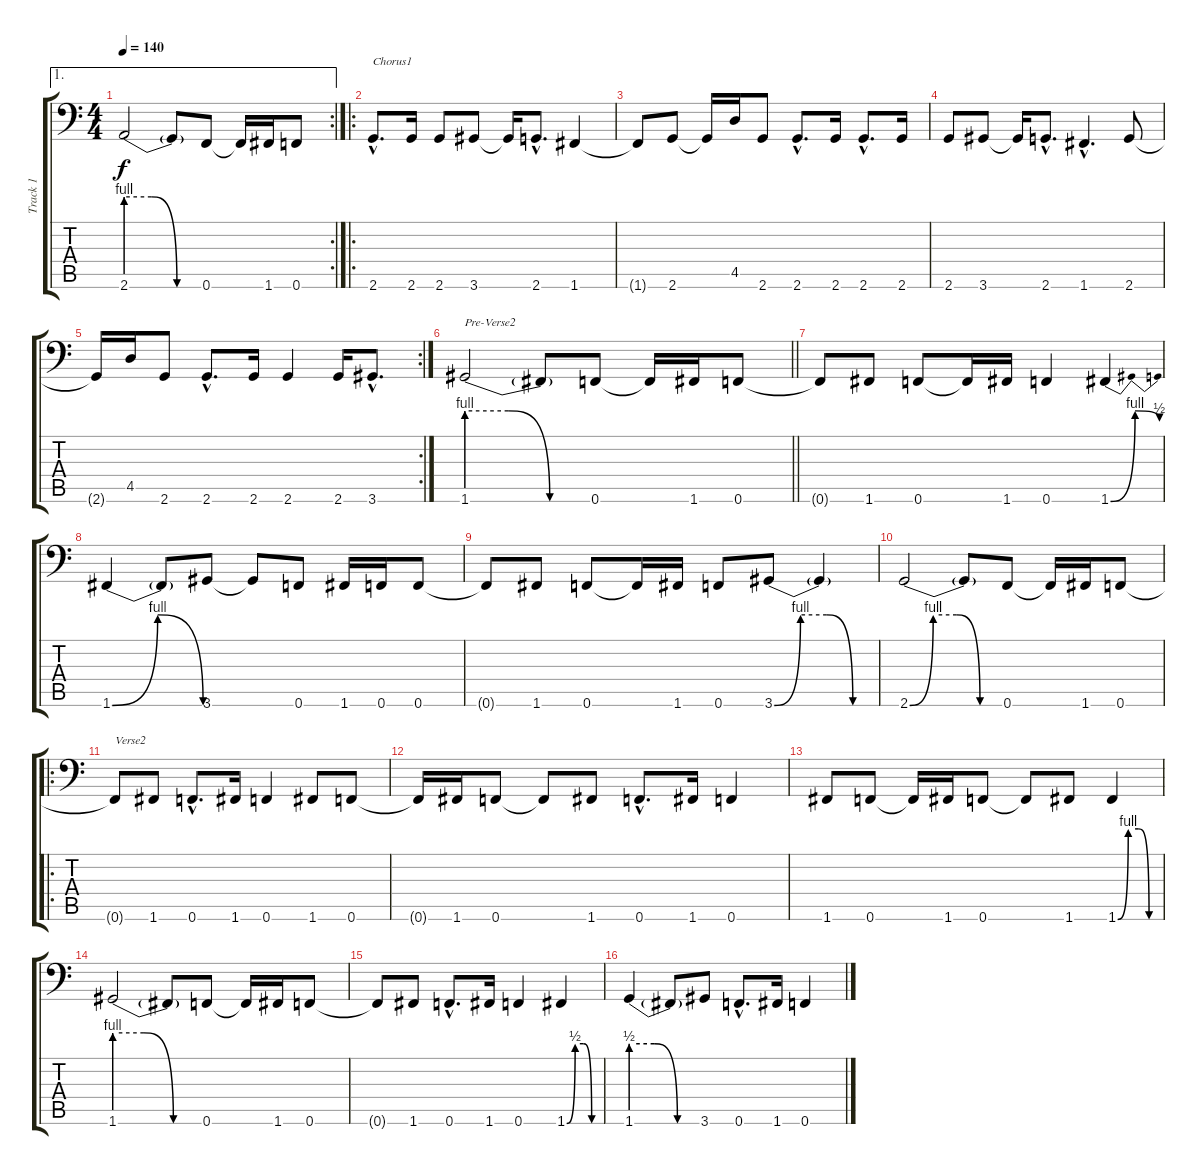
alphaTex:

\track ("Track 1" "Track 1") {instrument acousticguitarnylon}
\staff {score tabs}
\tuning (F3 C3 Ab2 Eb2 Bb1 F1) {hide}
\ae 1
\rc 2
\ts (4 4)
\tempo 140
\clef f4
\ks c
2.6{be (custom 0 4 20 4 40 0 60 0)}.2{dy f} 2.6{t}.8 0.6.8 0.6{t}.16 1.6.16 0.6.8 |
\ro
2.6{hac}.8{d txt "Chorus1"} 2.6.16 2.6.8 3.6.8 3.6{t}.16 2.6{hac}.8{d} 1.6.4 |
1.6{t}.8 2.6.8 2.6{t}.16 4.5.16 2.6.8 2.6{hac}.8{d} 2.6.16 2.6{hac}.8{d} 2.6.16 |
2.6.8 3.6.8 3.6{t}.16 2.6{hac}.8{d} 1.6{hac}.4{d} 2.6.8 |
\rc 2
2.6{t}.16 4.5.16 2.6.8 2.6{hac}.8{d} 2.6.16 2.6.4 2.6.16 3.6{hac}.8{d} |
\barLineRight lightlight
1.6{be (custom 0 4 20 4 40 0 60 0)}.2{txt "Pre-Verse2"} 1.6{t}.8 0.6.8 0.6{t}.16 1.6.16 0.6.8 |
0.6{t}.8 1.6.8 0.6.8 0.6{t}.16 1.6.16 0.6.4 1.6{be (bendrelease 0 0 30 4 30 4 60 2)}.4 |
1.6{be (bendrelease 0 0 30 4 45 4 60 0)}.4 1.6{t}.8 3.6.8 3.6{t}.8 0.6.8 1.6.16 0.6.16 0.6.8 |
0.6{t}.8 1.6.8 0.6.8 0.6{t}.16 1.6.16 0.6.8 3.6{be (custom 0 0 15 4 30 4 45 0 60 0)}.8 3.6{t}.4 |
2.6{be (custom 0 0 15 4 30 4 45 0 60 0)}.2 2.6{t}.8 0.6.8 0.6{t}.16 1.6.16 0.6.8 |
\ro
0.6{t}.8{txt "Verse2"} 1.6.8 0.6{hac}.8{d} 1.6.16 0.6.4 1.6.8 0.6.8 |
0.6{t}.16 1.6.16 0.6.8 0.6{t}.8 1.6.8 0.6{hac}.8{d} 1.6.16 0.6.4 |
1.6.8 0.6.8 0.6{t}.16 1.6.16 0.6.8 0.6{t}.8 1.6.8 1.6{be (custom 0 0 15 4 30 4 45 0 60 0)}.4 |
1.6{be (custom 0 4 20 4 40 0 60 0)}.2 1.6{t}.8 0.6.8 0.6{t}.16 1.6.16 0.6.8 |
0.6{t}.8 1.6.8 0.6{hac}.8{d} 1.6.16 0.6.4 1.6{be (custom 0 0 15 2 30 2 45 0 60 0)}.4 |
1.6{be (custom 0 2 20 2 40 0 60 0)}.4 1.6{t}.8 3.6.8 0.6{hac}.8{d} 1.6.16 0.6.4
